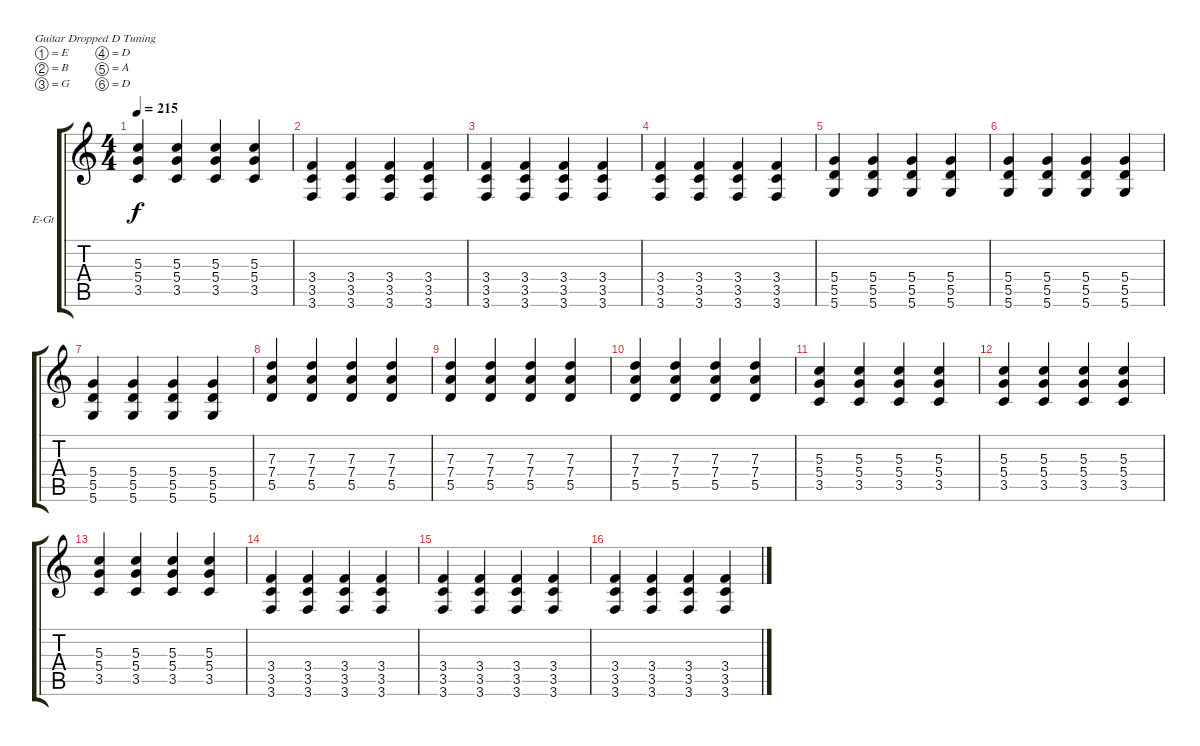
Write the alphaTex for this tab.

\bracketExtendMode groupsimilarinstruments
\firstSystemTrackNameOrientation horizontal
\otherSystemsTrackNameOrientation horizontal
\track ("Distortion-guitar (Paul)" "E-Gt") {instrument distortionguitar}
\staff {score tabs}
\tuning (E4 B3 G3 D3 A2 D2)
\ts (4 4)
\tempo 215
\clef g2
\ks c
(5.3 3.5 5.4).4{dy f} (5.3 3.5 5.4).4 (5.3 3.5 5.4).4 (5.3 3.5 5.4).4 |
(3.4 3.5 3.6).4 (3.4 3.5 3.6).4 (3.4 3.5 3.6).4 (3.4 3.5 3.6).4 |
(3.4 3.5 3.6).4 (3.4 3.5 3.6).4 (3.4 3.5 3.6).4 (3.4 3.5 3.6).4 |
(3.4 3.5 3.6).4 (3.4 3.5 3.6).4 (3.4 3.5 3.6).4 (3.4 3.5 3.6).4 |
(5.4 5.6 5.5).4 (5.4 5.6 5.5).4 (5.4 5.6 5.5).4 (5.4 5.6 5.5).4 |
(5.4 5.6 5.5).4 (5.4 5.6 5.5).4 (5.4 5.6 5.5).4 (5.4 5.6 5.5).4 |
(5.4 5.6 5.5).4 (5.4 5.6 5.5).4 (5.4 5.6 5.5).4 (5.4 5.6 5.5).4 |
(7.3 7.4 5.5).4 (7.3 7.4 5.5).4 (7.3 7.4 5.5).4 (7.3 7.4 5.5).4 |
(7.3 7.4 5.5).4 (7.3 7.4 5.5).4 (7.3 7.4 5.5).4 (7.3 7.4 5.5).4 |
(7.3 7.4 5.5).4 (7.3 7.4 5.5).4 (7.3 7.4 5.5).4 (7.3 7.4 5.5).4 |
(5.3 3.5 5.4).4 (5.3 3.5 5.4).4 (5.3 3.5 5.4).4 (5.3 3.5 5.4).4 |
(5.3 3.5 5.4).4 (5.3 3.5 5.4).4 (5.3 3.5 5.4).4 (5.3 3.5 5.4).4 |
(5.3 3.5 5.4).4 (5.3 3.5 5.4).4 (5.3 3.5 5.4).4 (5.3 3.5 5.4).4 |
(3.4 3.5 3.6).4 (3.4 3.5 3.6).4 (3.4 3.5 3.6).4 (3.4 3.5 3.6).4 |
(3.4 3.5 3.6).4 (3.4 3.5 3.6).4 (3.4 3.5 3.6).4 (3.4 3.5 3.6).4 |
(3.4 3.5 3.6).4 (3.4 3.5 3.6).4 (3.4 3.5 3.6).4 (3.4 3.5 3.6).4
